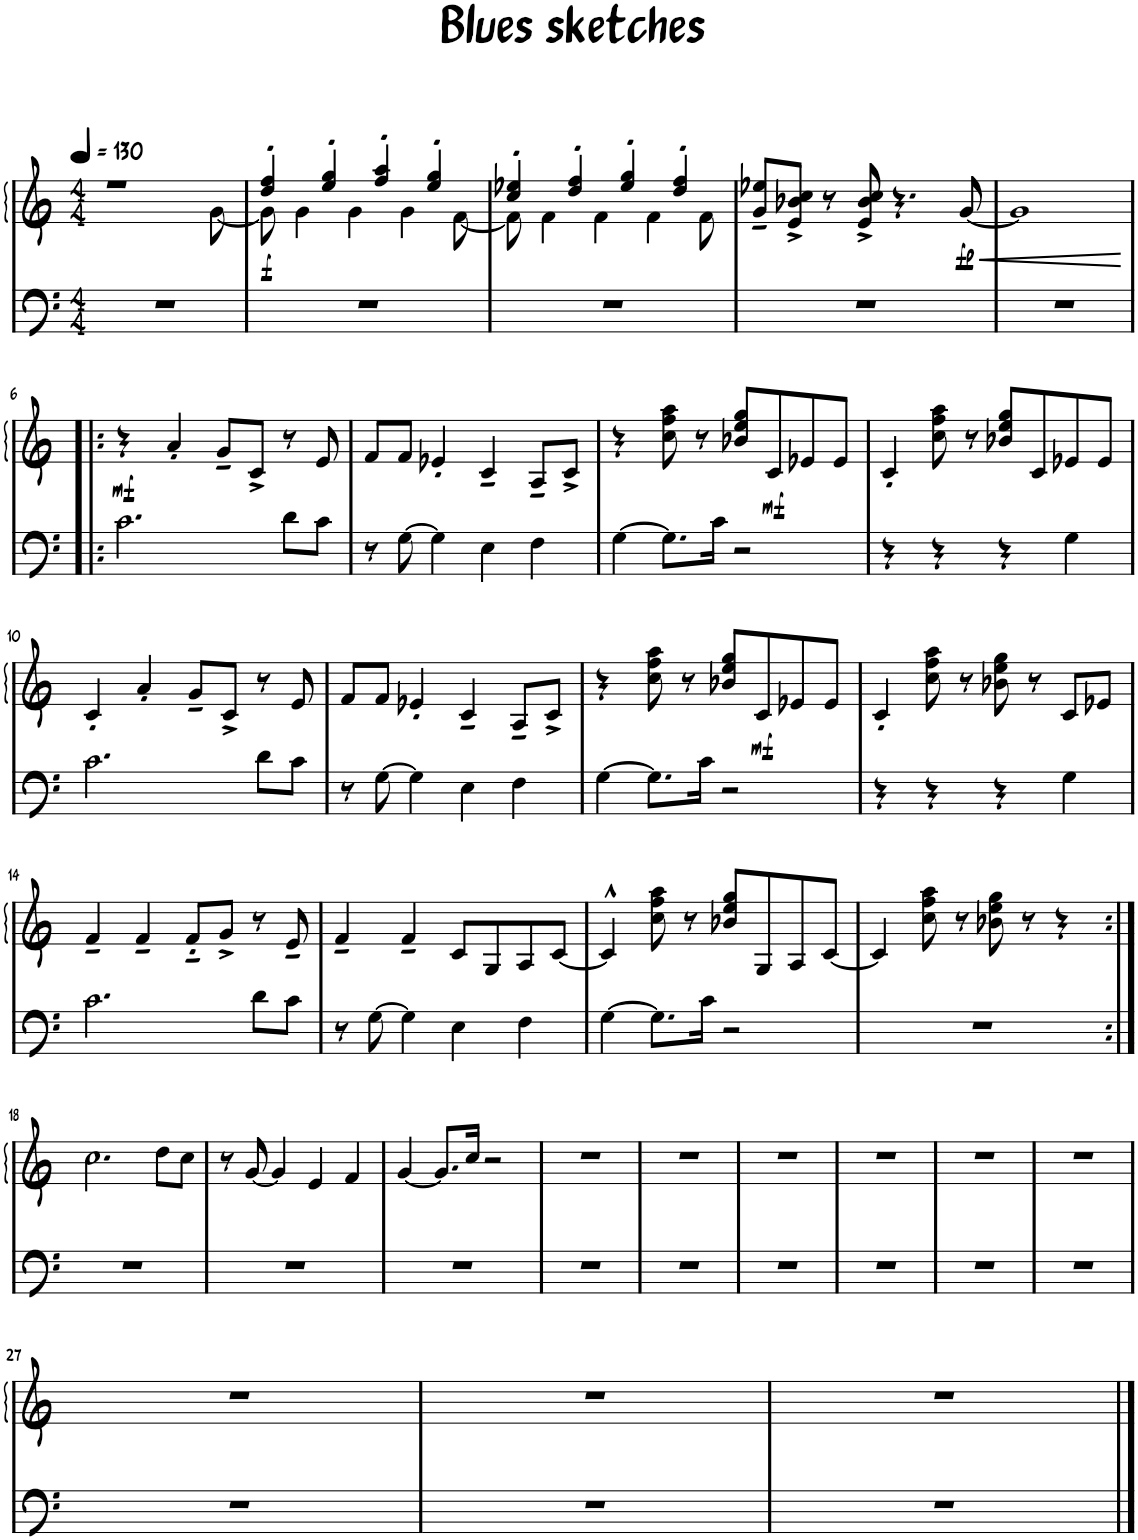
**kern	**kern	**dynam
*part1	*part1	*part1
*staff2	*staff1	*staff1/2
*I"Piano	*	*
*I'Pno.	*	*
*clefF4	*clefG2	*
*k[]	*	*
*M4/4	*M4/4	*
*MM130	*MM130	*
=1	=1	=1
*	*^	*
1r	1r	2..ryy	.
.	.	[8g\	.
=2	=2	=2	=2
!	!	!	!LO:DY:b
1r	4dd/' 4ff/'	8g\]	f
.	.	4g\	.
.	4ee/' 4gg/'	.	.
.	.	4g\	.
.	4ff/' 4aa/'	.	.
.	.	4g\	.
.	4ee/' 4gg/'	.	.
.	.	[8f\	.
=3	=3	=3	=3
1r	4cc/' 4ee-X/'	8f\]	.
.	.	4f\	.
.	4dd/' 4ff/'	.	.
.	.	4f\	.
.	4ee-/' 4gg/'	.	.
.	.	4f\	.
.	4dd/' 4ff/'	.	.
.	.	8f\	.
*	*v	*v	*
=4	=4	=4
1r	8g/~ 8ee-X/~L	.
.	8e/^ 8b-X/^ 8cc/^J	.
.	8r	.
.	8e/^ 8b-/^ 8cc/^	.
.	4.r	.
!	!	!LO:HP:b
!	!	!LO:DY:n=1:b
.	[8g/	< fp
=5	=5	=5
1r	1g]	.
.	.	[
!!LO:LB:g=z
=6!|:	=6!|:	=6!|:
!	!	!LO:DY:b
2.c\	4r	mf
.	4a'/	.
.	8g~/L	.
.	8c^/J	.
8d\L	8r	.
8c\J	8e/	.
=7	=7	=7
8r	8f/L	.
[8G\	8f/J	.
4G\]	4e-X'/	.
4E\	4c~/	.
4F\	8A~/L	.
.	8c^/J	.
=8	=8	=8
[4G\	4r	.
8.G\L]	8cc\ 8ff\ 8aa\	.
.	8r	.
16c\Jk	.	.
2r	8b-X/ 8ee/ 8gg/L	.
!	!	!LO:DY:b
.	8c/	mf
.	8e-X/	.
.	8e-/J	.
=9	=9	=9
4r	4c'/	.
4r	8cc\ 8ff\ 8aa\	.
.	8r	.
4r	8b-X/ 8ee/ 8gg/L	.
.	8c/	.
4G\	8e-X/	.
.	8e-/J	.
!!LO:LB:g=z
=10	=10	=10
2.c\	4c'/	.
.	4a'/	.
.	8g~/L	.
.	8c^/J	.
8d\L	8r	.
8c\J	8e/	.
=11	=11	=11
8r	8f/L	.
[8G\	8f/J	.
4G\]	4e-X'/	.
4E\	4c~/	.
4F\	8A~/L	.
.	8c^/J	.
=12	=12	=12
[4G\	4r	.
8.G\L]	8cc\ 8ff\ 8aa\	.
.	8r	.
16c\Jk	.	.
2r	8b-X/ 8ee/ 8gg/L	.
!	!	!LO:DY:b
.	8c/	mf
.	8e-X/	.
.	8e-/J	.
=13	=13	=13
4r	4c'/	.
4r	8cc\ 8ff\ 8aa\	.
.	8r	.
4r	8b-X\ 8ee\ 8gg\	.
.	8r	.
4G\	8c/L	.
.	8e-X/J	.
!!LO:LB:g=z
=14	=14	=14
2.c\	4f~/	.
.	4f~/	.
.	8f'~/L	.
.	8g^/J	.
8d\L	8r	.
8c\J	8e~/	.
=15	=15	=15
8r	4f~/	.
[8G\	.	.
4G\]	4f~/	.
4E\	8c/L	.
.	8G/	.
4F\	8A/	.
.	[8c/J	.
=16	=16	=16
[4G\	4c^^/]	.
8.G\L]	8cc\ 8ff\ 8aa\	.
.	8r	.
16c\Jk	.	.
2r	8b-X/ 8ee/ 8gg/L	.
.	8G/	.
.	8A/	.
.	[8c/J	.
=17	=17	=17
1r	4c/]	.
.	8cc\ 8ff\ 8aa\	.
.	8r	.
.	8b-X\ 8ee\ 8gg\	.
.	8r	.
.	4r	.
!!LO:LB:g=z
=18:|!	=18:|!	=18:|!
1r	2.cc\	.
.	8dd\L	.
.	8cc\J	.
=19	=19	=19
1r	8r	.
.	[8g/	.
.	4g/]	.
.	4e/	.
.	4f/	.
=20	=20	=20
1r	[4g/	.
.	8.g/L]	.
.	16cc/Jk	.
.	2r	.
=21	=21	=21
1r	1r	.
=22	=22	=22
1r	1r	.
=23	=23	=23
1r	1r	.
=24	=24	=24
1r	1r	.
=25	=25	=25
1r	1r	.
=26	=26	=26
1r	1r	.
!!LO:LB:g=z
=27	=27	=27
1r	1r	.
=28	=28	=28
1r	1r	.
=29	=29	=29
1r	1r	.
==	==	==
*-	*-	*-
